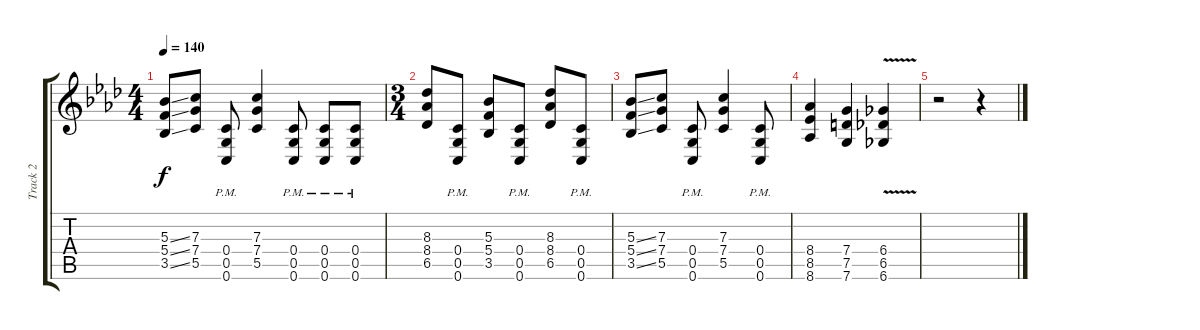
\track ("Track 2" "Track 2") {instrument distortionguitar}
\staff {score tabs}
\tuning (D4 A3 F3 C3 G2 C2) {hide}
\ts (4 4)
\tempo 140
\clef g2
\ks ab
(5.3{ss} 5.4{ss} 3.5{ss}).8{dy f} (7.3 7.4 5.5).8 (0.4{pm} 0.5{pm} 0.6{pm}).8 (7.3 7.4 5.5).4 (0.4{pm} 0.5{pm} 0.6{pm}).8 (0.4{pm} 0.5{pm} 0.6{pm}).8 (0.4{pm} 0.5{pm} 0.6{pm}).8 |
\ts (3 4)
(8.3 8.4 6.5).8 (0.4{pm} 0.5{pm} 0.6{pm}).8 (5.3 5.4 3.5).8 (0.4{pm} 0.5{pm} 0.6{pm}).8 (8.3 8.4 6.5).8 (0.4{pm} 0.5{pm} 0.6{pm}).8 |
(5.3{ss} 5.4{ss} 3.5{ss}).8 (7.3 7.4 5.5).8 (0.4{pm} 0.5{pm} 0.6{pm}).8 (7.3 7.4 5.5).4 (0.4{pm} 0.5{pm} 0.6{pm}).8 |
(8.4 8.5 8.6).4 (7.4 7.5 7.6).4 (6.4{v} 6.5{v} 6.6{v}).4 |
r.2 r.4
